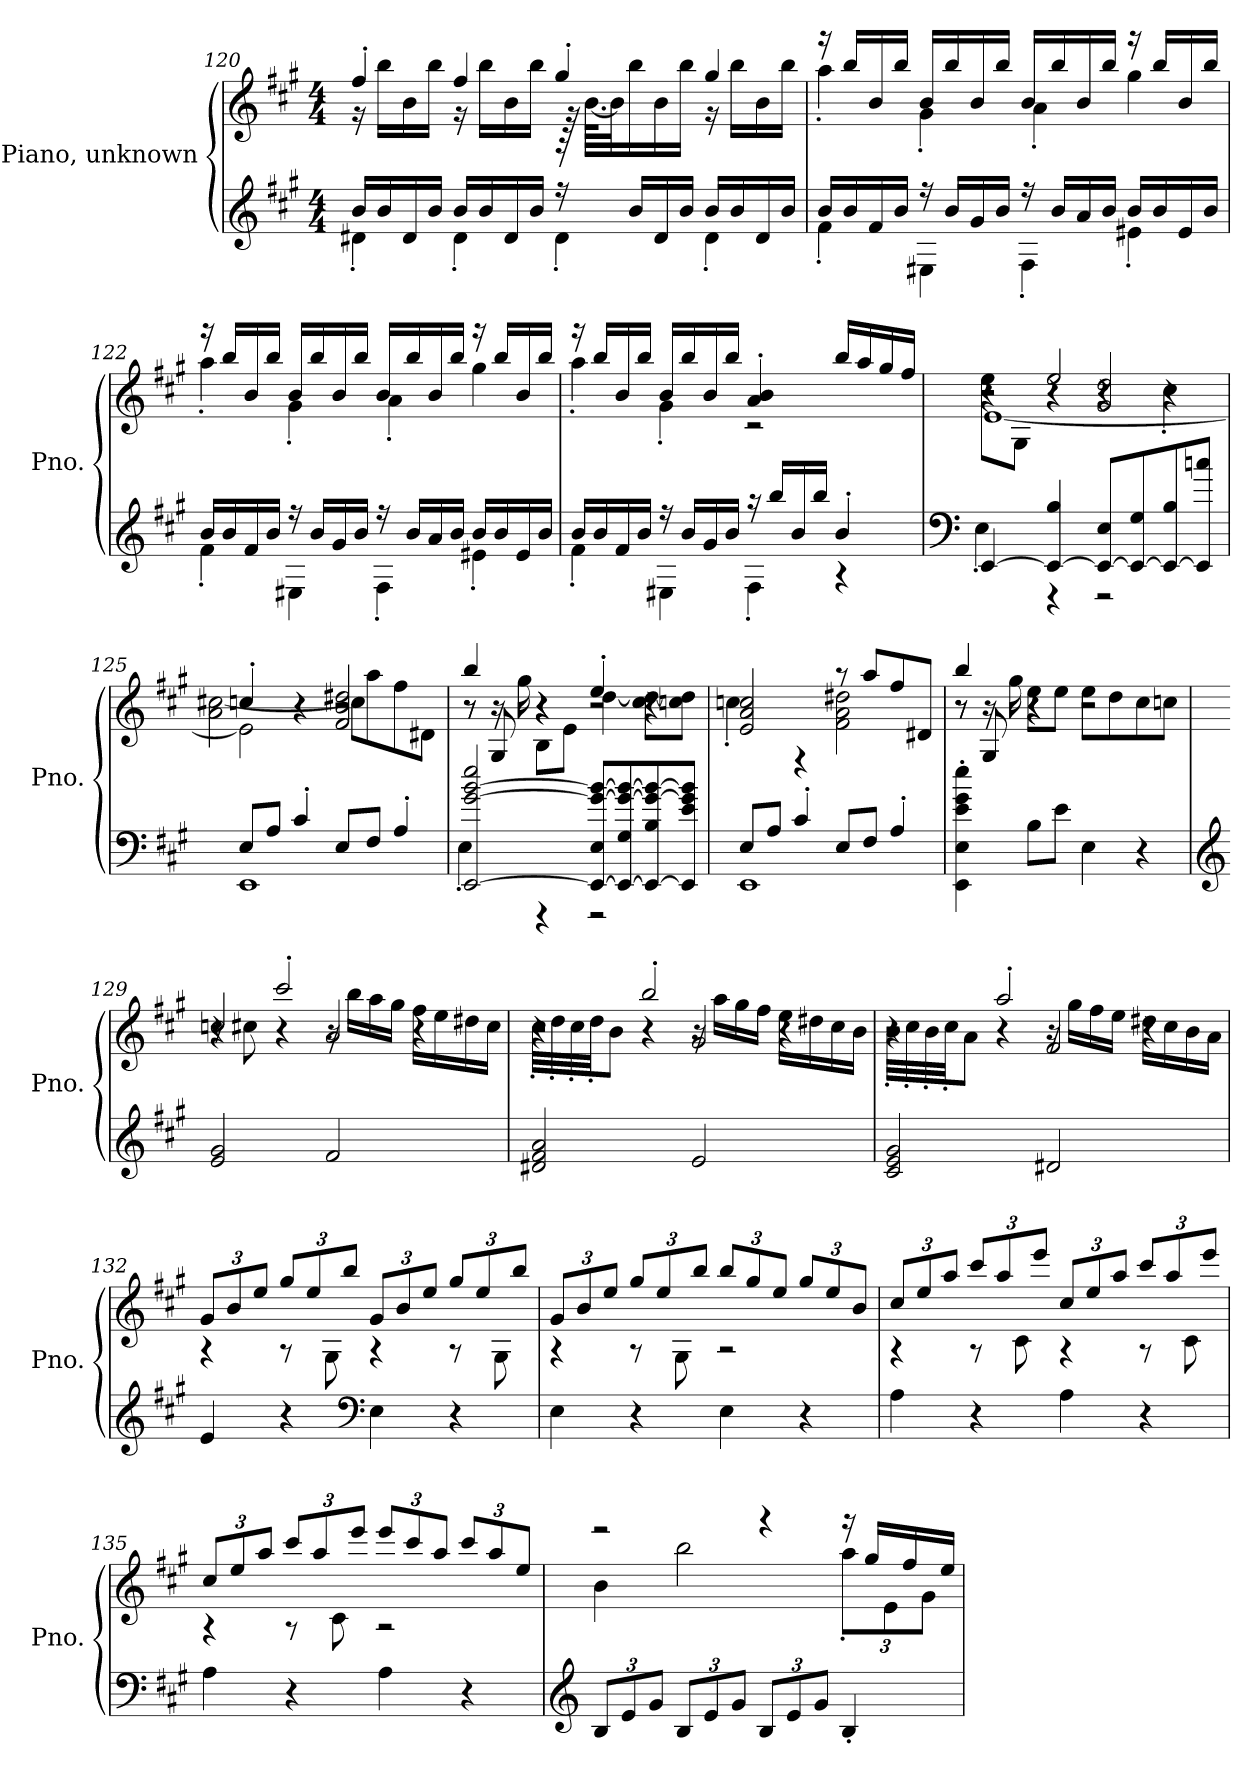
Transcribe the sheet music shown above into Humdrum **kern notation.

**kern	**kern
*part1	*part1
*staff2	*staff1
*I"Piano, unknown	*
*I'Pno.	*
*clefG2	*clefG2
*k[f#c#g#]	*k[f#c#g#]
*M4/4	*M4/4
=120	=120
*^	*^
16b/LL	4d#X'\	4ff#'/	16r
16b/	.	.	16bb\LL
16d#/	.	.	16b\
16b/JJ	.	.	16bb\JJ
16b/LL	4d#'\	4ff#/	16r
16b/	.	.	16bb\LL
16d#/	.	.	16b\
16b/JJ	.	.	16bb\JJ
16r	4d#'\	4gg#'/	128r
.	.	.	[64.b\KLLL
.	.	.	32b\J]
16b/LL	.	.	16bb\
16d#/	.	.	16b\
16b/JJ	.	.	16bb\JJ
16b/LL	4d#'\	4gg#/	16r
16b/	.	.	16bb\LL
16d#/	.	.	16b\
16b/JJ	.	.	16bb\JJ
!!LO:LB:g=z	!!
=121	=121	=121	=121
16b/LL	4f#'\	16r	4aa'\
16b/	.	16bb/LL	.
16f#/	.	16b/	.
16b/JJ	.	16bb/JJ	.
16r	4E#X\	16b/LL	4g#'\
16b/LL	.	16bb/	.
16g#/	.	16b/	.
16b/JJ	.	16bb/JJ	.
16r	4F#'\	16b/LL	4a'\
16b/LL	.	16bb/	.
16a/	.	16b/	.
16b/JJ	.	16bb/JJ	.
16b/LL	4e#X'\	16r	4gg#\
16b/	.	16bb/LL	.
16e#/	.	16b/	.
16b/JJ	.	16bb/JJ	.
=122	=122	=122	=122
16b/LL	4f#'\	16r	4aa'\
16b/	.	16bb/LL	.
16f#/	.	16b/	.
16b/JJ	.	16bb/JJ	.
16r	4E#X\	16b/LL	4g#'\
16b/LL	.	16bb/	.
16g#/	.	16b/	.
16b/JJ	.	16bb/JJ	.
16r	4F#'\	16b/LL	4a'\
16b/LL	.	16bb/	.
16a/	.	16b/	.
16b/JJ	.	16bb/JJ	.
16b/LL	4e#X'\	16r	4gg#\
16b/	.	16bb/LL	.
16e#/	.	16b/	.
16b/JJ	.	16bb/JJ	.
!!LO:PB:g=z	!!
=123	=123	=123	=123
16b/LL	4f#'\	16r	4aa'\
16b/	.	16bb/LL	.
16f#/	.	16b/	.
16b/JJ	.	16bb/JJ	.
16r	4E#X\	16b/LL	4g#'\
16b/LL	.	16bb/	.
16g#/	.	16b/	.
16b/JJ	.	16bb/JJ	.
16r	4F#'\	4a/' 4b/'	2r
16bb/LL	.	.	.
16b/	.	.	.
16bb/JJ	.	.	.
4b'/	4r	16bb/LL	.
.	.	16aa/	.
.	.	16gg#/	.
.	.	16ff#/JJ	.
*	*	*v	*v
=124	=124	=124
*clefF4	*	*
*	*	*^
*	*	*	*^
*	*	*	*	*^
[4EE/	4E'\	4r	8ee\L	2r	[1e
.	.	.	8G#\J	.	.
4EE/_ 4B/	4r	2ee/	4r	.	.
8EE/_ 8E/L	2r	.	4r	2g#/ 2dd/	.
8EE/_ 8G#/	.	.	.	.	.
8EE/_ 8B/	.	4r	4cc#'\	.	.
8EE/] 8ccn/J	.	.	.	.	.
*	*	*	*	*v	*v
=125	=125	=125	=125	=125
8E/L	1EE	4ccn'/	2a\ [2cc#X\	2e\]
8A/J	.	.	.	.
4c#'/	.	4r	.	.
8E/L	.	2f#/ 2b/ 2dd#X/	8cc#\L]	2r
8F#/J	.	.	8aa\	.
4A'/	.	.	8ff#\	.
.	.	.	8d#X\J	.
!!LO:LB:g=z	!!	!!
=126	=126	=126	=126	=126
[2EE/ [2g#/ [2b/ 2ee/	4E'\	4bb/	8r	8r
.	.	.	16r	8G#/
.	.	.	16gg#\	.
.	4r	4r	8B\L	4r
.	.	.	8e\J	.
8EE/_ 8E/ 8g#/_ 8b/_L	2r	4ee'/	[4dd\	2r
8EE/_ 8G#/ 8g#/_ 8b/_	.	.	.	.
8EE/_ 8B/ 8g#/_ 8b/_	.	4r	8cc#\ 8dd\_L	.
8EE/] 8e/ 8g#/] 8b/]J	.	.	8ccn\ 8dd\]J	.
*	*	*	*v	*v
=127	=127	=127	=127
8E/L	1EE	2e/ 2a/ 2cc#/	4ccn'\
8A/J	.	.	.
4c#'/	.	.	4r
8E/L	.	8r	2f#\ 2a\ 2dd#X\
8F#/J	.	8aa/L	.
4A'/	.	8ff#/	.
.	.	8d#X/J	.
*v	*v	*	*
=128	=128	=128
*	*	*^
4EE\' 4E\' 4e\' 4g#\' 4ee\'	4bb/	8r	8r
.	.	16r	8G#/
.	.	16gg#\	.
8B\L	4r	8ee\L	4r
8e\J	.	8ee\J	.
4E\	2r	8ee\L	2r
.	.	8dd\	.
4r	.	8cc#\	.
.	.	8ccn\J	.
!!LO:LB:g=z	!!	!!
=129	=129	=129	=129
*clefG2	*	*	*
2e/ 2g#/	4r	8r	2ccn/
.	.	8cc#X\	.
.	2ccc#'/	4r	.
2f#/	.	16r	2a/
.	.	16bb\LL	.
.	.	16aa\	.
.	.	16gg#\JJ	.
.	4r	16ff#\LL	.
.	.	16ee\	.
.	.	16dd#X\	.
.	.	16cc#\JJ	.
=130	=130	=130	=130
2d#X/ 2f#/ 2a/	4r	32cc#'\LLL	2r
.	.	32dd'\	.
.	.	32cc#'\	.
.	.	32dd'\JJ	.
.	.	8b\J	.
.	2bb'/	4r	.
2e/	.	16r	2g#/
.	.	16aa\LL	.
.	.	16gg#\	.
.	.	16ff#\JJ	.
.	4r	16ee\LL	.
.	.	16dd#X\	.
.	.	16cc#\	.
.	.	16b\JJ	.
=131	=131	=131	=131
2c#/ 2e/ 2g#/	4r	32b'\LLL	2r
.	.	32cc#'\	.
.	.	32b'\	.
.	.	32cc#'\JJ	.
.	.	8a\J	.
.	2aa'/	4r	.
2d#X/	.	16r	2f#/
.	.	16gg#\LL	.
.	.	16ff#\	.
.	.	16ee\JJ	.
.	4r	16dd#X\LL	.
.	.	16cc#\	.
.	.	16b\	.
.	.	16a\JJ	.
*	*v	*v	*v
!!LO:LB:g=z
=132	=132
*	*Xbrackettup
*	*^
4e/	12g#/L	4r
.	12b/	.
.	12ee/J	.
4r	12gg#/L	8r
.	12ee/	.
.	.	8G#\
.	12bb/J	.
*clefF4	*	*
4E\	12g#/L	4r
.	12b/	.
.	12ee/J	.
4r	12gg#/L	8r
.	12ee/	.
.	.	8G#\
.	12bb/J	.
=133	=133	=133
4E\	12g#/L	4r
.	12b/	.
.	12ee/J	.
4r	12gg#/L	8r
.	12ee/	.
.	.	8G#\
.	12bb/J	.
4E\	12bb/L	2r
.	12gg#/	.
.	12ee/J	.
4r	12gg#/L	.
.	12ee/	.
.	12b/J	.
=134	=134	=134
4A\	12cc#/L	4r
.	12ee/	.
.	12aa/J	.
4r	12ccc#/L	8r
.	12aa/	.
.	.	8c#\
.	12eee/J	.
4A\	12cc#/L	4r
.	12ee/	.
.	12aa/J	.
4r	12ccc#/L	8r
.	12aa/	.
.	.	8c#\
.	12eee/J	.
!!LO:LB:g=z	!!
=135	=135	=135
4A\	12cc#/L	4r
.	12ee/	.
.	12aa/J	.
4r	12ccc#/L	8r
.	12aa/	.
.	.	8c#\
.	12eee/J	.
4A\	12eee/L	2r
.	12ccc#/	.
.	12aa/J	.
4r	12ccc#/L	.
.	12aa/	.
.	12ee/J	.
=136	=136	=136
*clefG2	*	*
*Xbrackettup	*	*
12B/L	2r	4b\
12e/	.	.
12g#/J	.	.
12B/L	.	2bb\
12e/	.	.
12g#/J	.	.
12B/L	4r	.
12e/	.	.
12g#/J	.	.
4B'/	16r	12aa'\L
.	16gg#/LL	.
.	.	12e\
.	16ff#/	.
.	.	12g#\J
.	16ee/JJ	.
*	*v	*v
=	=
*-	*-
